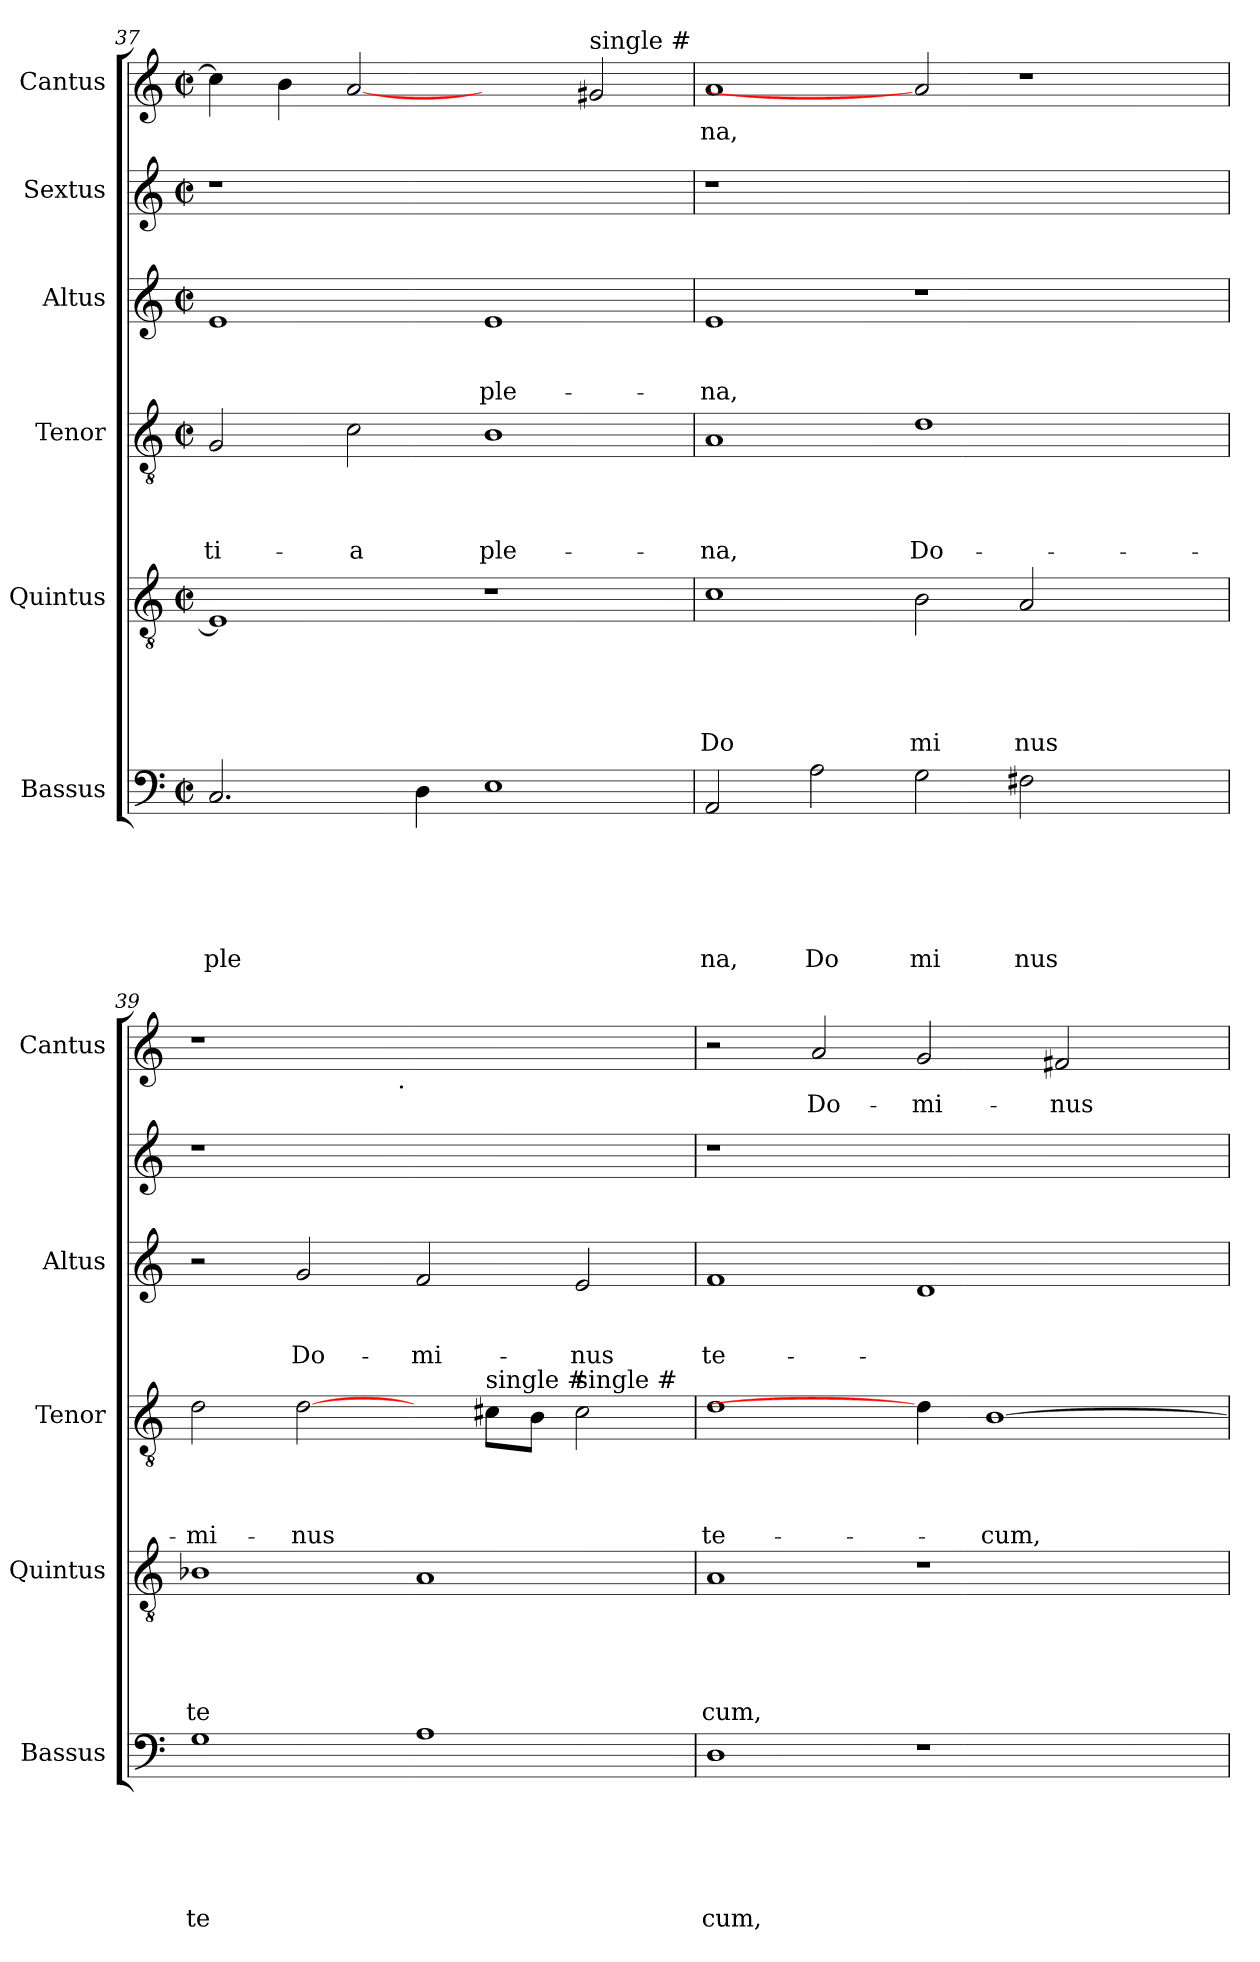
**kern	**text	**text	**text	**text	**text	**text	**kern	**text	**text	**text	**text	**text	**kern	**text	**text	**text	**text	**kern	**text	**text	**text	**kern	**kern	**text
*part6	*part6	*part6	*part6	*part6	*part6	*part6	*part5	*part5	*part5	*part5	*part5	*part5	*part4	*part4	*part4	*part4	*part4	*part3	*part3	*part3	*part3	*part2	*part1	*part1
*staff6	*staff6	*staff6	*staff6	*staff6	*staff6	*staff6	*staff5	*staff5	*staff5	*staff5	*staff5	*staff5	*staff4	*staff4	*staff4	*staff4	*staff4	*staff3	*staff3	*staff3	*staff3	*staff2	*staff1	*staff1
*I"Bassus	*	*	*	*	*	*	*I"Quintus	*	*	*	*	*	*I"Tenor	*	*	*	*	*I"Altus	*	*	*	*I"Sextus	*I"Cantus	*
*I'Bassus	*	*	*	*	*	*	*I'Quintus	*	*	*	*	*	*I'Tenor	*	*	*	*	*I'Altus	*	*	*	*	*I'Cantus	*
*clefF4	*	*	*	*	*	*	*clefGv2	*	*	*	*	*	*clefGv2	*	*	*	*	*clefG2	*	*	*	*clefG2	*clefG2	*
*k[]	*	*	*	*	*	*	*k[]	*	*	*	*	*	*k[]	*	*	*	*	*k[]	*	*	*	*k[]	*k[]	*
*C:	*	*	*	*	*	*	*C:	*	*	*	*	*	*C:	*	*	*	*	*C:	*	*	*	*C:	*C:	*
*M2/2	*	*	*	*	*	*	*M2/2	*	*	*	*	*	*M2/2	*	*	*	*	*M2/2	*	*	*	*M2/2	*M2/2	*
*met(c|)	*	*	*	*	*	*	*met(c|)	*	*	*	*	*	*met(c|)	*	*	*	*	*met(c|)	*	*	*	*met(c|)	*met(c|)	*
=37	=37	=37	=37	=37	=37	=37	=37	=37	=37	=37	=37	=37	=37	=37	=37	=37	=37	=37	=37	=37	=37	=37	=37	=37
!	!	!	!	!	!	!LO:LY:b	!	!	!	!	!	!	!	!	!	!	!LO:LY:b	!	!	!	!	!	!	!
2.C/	.	.	.	.	.	ple	1E]	.	.	.	.	.	2G/	.	.	.	-ti-	1e	.	.	.	1r	4cc\]	.
.	.	.	.	.	.	.	.	.	.	.	.	.	.	.	.	.	.	.	.	.	.	.	4b\	.
!	!	!	!	!	!	!	!	!	!	!	!	!	!	!	!	!	!LO:LY:b	!	!	!	!	!	!	!
.	.	.	.	.	.	.	.	.	.	.	.	.	2c\	.	.	.	-a	.	.	.	.	.	[2a	.
4D\	.	.	.	.	.	.	.	.	.	.	.	.	.	.	.	.	.	.	.	.	.	.	.	.
!	!	!	!	!	!	!	!	!	!	!	!	!	!	!	!	!	!LO:LY:b	!	!	!	!LO:LY:b	!	!	!
1E	.	.	.	.	.	.	1r	.	.	.	.	.	1B	.	.	.	ple-	1e	.	.	ple-	1ryy	2ryy	.
!	!	!	!	!	!	!	!	!	!	!	!	!	!	!	!	!	!	!	!	!	!	!	!LO:TX:a:t=single #	!
.	.	.	.	.	.	.	.	.	.	.	.	.	.	.	.	.	.	.	.	.	.	.	2g#/	.
=38	=38	=38	=38	=38	=38	=38	=38	=38	=38	=38	=38	=38	=38	=38	=38	=38	=38	=38	=38	=38	=38	=38	=38	=38
!	!	!	!	!	!	!LO:LY:b	!	!	!	!	!	!LO:LY:b	!	!	!	!	!LO:LY:b	!	!	!	!LO:LY:b	!	!	!LO:LY:b
2AA/	.	.	.	.	.	na,	1c	.	.	.	.	Do	1A	.	.	.	-na,	1e	.	.	-na,	1r	1a	-na,
!	!	!	!	!	!	!LO:LY:b	!	!	!	!	!	!	!	!	!	!	!	!	!	!	!	!	!	!
2A\	.	.	.	.	.	Do	.	.	.	.	.	.	.	.	.	.	.	.	.	.	.	.	.	.
!	!	!	!	!	!	!LO:LY:b	!	!	!	!	!	!LO:LY:b	!	!	!	!	!LO:LY:b	!	!	!	!	!	!	!
2G\	.	.	.	.	.	mi	2B\	.	.	.	.	mi	1d	.	.	.	Do-	1r	.	.	.	1.ryy	2a]	.
!	!	!	!	!	!	!LO:LY:b	!	!	!	!	!	!LO:LY:b	!	!	!	!	!	!	!	!	!	!	!	!
2F#X\	.	.	.	.	.	nus	2A/	.	.	.	.	nus	.	.	.	.	.	.	.	.	.	.	1r	.
2ryy	.	.	.	.	.	.	2ryy	.	.	.	.	.	2ryy	.	.	.	.	2ryy	.	.	.	.	.	.
=39	=39	=39	=39	=39	=39	=39	=39	=39	=39	=39	=39	=39	=39	=39	=39	=39	=39	=39	=39	=39	=39	=39	=39	=39
!	!	!	!	!	!	!LO:LY:b	!	!	!	!	!	!LO:LY:b	!	!	!	!	!LO:LY:b	!	!	!	!	!	!	!
*	*	*	*	*	*	*	*	*	*	*	*	*	*	*	*	*	*	*	*	*	*	*	*^	*
1G	.	.	.	.	.	te	1B-X	.	.	.	.	te	2d\	.	.	.	-mi-	2r	.	.	.	1r	1r	2ryy	.
!	!	!	!	!	!	!	!	!	!	!	!	!	!	!	!	!	!LO:LY:b	!	!	!	!LO:LY:b	!	!	!	!
.	.	.	.	.	.	.	.	.	.	.	.	.	[2d\	.	.	.	-nus	2g/	.	.	Do-	.	.	4...ryy	.
!	!	!	!	!	!	!	!	!	!	!	!	!	!	!	!	!	!	!	!	!	!	!	!	!LO:TX:b:t=.	!
.	.	.	.	.	.	.	.	.	.	.	.	.	.	.	.	.	.	.	.	.	.	.	.	1ryy	.
!	!	!	!	!	!	!	!	!	!	!	!	!	!	!	!	!	!	!	!	!	!LO:LY:b	!	!	!	!
1A	.	.	.	.	.	.	1A	.	.	.	.	.	4ryy	.	.	.	.	2f/	.	.	-mi-	1ryy	1ryy	.	.
!	!	!	!	!	!	!	!	!	!	!	!	!	!LO:TX:a:t=single #	!	!	!	!	!	!	!	!	!	!	!	!
.	.	.	.	.	.	.	.	.	.	.	.	.	8c#\L	.	.	.	.	.	.	.	.	.	.	.	.
.	.	.	.	.	.	.	.	.	.	.	.	.	8B\J	.	.	.	.	.	.	.	.	.	.	.	.
!	!	!	!	!	!	!	!	!	!	!	!	!	!LO:TX:a:t=single #	!	!	!	!	!	!	!	!	!	!	!	!
!	!	!	!	!	!	!	!	!	!	!	!	!	!	!	!	!	!	!	!	!	!LO:LY:b	!	!	!	!
.	.	.	.	.	.	.	.	.	.	.	.	.	2c#\	.	.	.	.	2e/	.	.	-nus	.	.	.	.
.	.	.	.	.	.	.	.	.	.	.	.	.	.	.	.	.	.	.	.	.	.	.	.	32ryy	.
=40	=40	=40	=40	=40	=40	=40	=40	=40	=40	=40	=40	=40	=40	=40	=40	=40	=40	=40	=40	=40	=40	=40	=40	=40	=40
!	!	!	!	!	!	!LO:LY:b	!	!	!	!	!	!LO:LY:b	!	!	!	!	!LO:LY:b	!	!	!	!LO:LY:b	!	!	!	!
*	*	*	*	*	*	*	*	*	*	*	*	*	*	*	*	*	*	*	*	*	*	*	*v	*v	*
1D	.	.	.	.	.	cum,	1A	.	.	.	.	cum,	1d	.	.	.	te-	1f	.	.	te-	1r	2r	.
!	!	!	!	!	!	!	!	!	!	!	!	!	!	!	!	!	!	!	!	!	!	!	!	!LO:LY:b
.	.	.	.	.	.	.	.	.	.	.	.	.	.	.	.	.	.	.	.	.	.	.	2a/	Do-
!	!	!	!	!	!	!	!	!	!	!	!	!	!	!	!	!	!	!	!	!	!	!	!	!LO:LY:b
1r	.	.	.	.	.	.	1r	.	.	.	.	.	4d\]	.	.	.	.	1d	.	.	.	1ryy	2g/	-mi-
!	!	!	!	!	!	!	!	!	!	!	!	!	!	!	!	!	!LO:LY:b	!	!	!	!	!	!	!
.	.	.	.	.	.	.	.	.	.	.	.	.	[>1B	.	.	.	-cum,	.	.	.	.	.	.	.
!	!	!	!	!	!	!	!	!	!	!	!	!	!	!	!	!	!	!	!	!	!	!	!	!LO:LY:b
.	.	.	.	.	.	.	.	.	.	.	.	.	.	.	.	.	.	.	.	.	.	.	2f#X/	-nus
4ryy	.	.	.	.	.	.	4ryy	.	.	.	.	.	.	.	.	.	.	4ryy	.	.	.	4ryy	4ryy	.
=	=	=	=	=	=	=	=	=	=	=	=	=	=	=	=	=	=	=	=	=	=	=	=	=
*-	*-	*-	*-	*-	*-	*-	*-	*-	*-	*-	*-	*-	*-	*-	*-	*-	*-	*-	*-	*-	*-	*-	*-	*-
